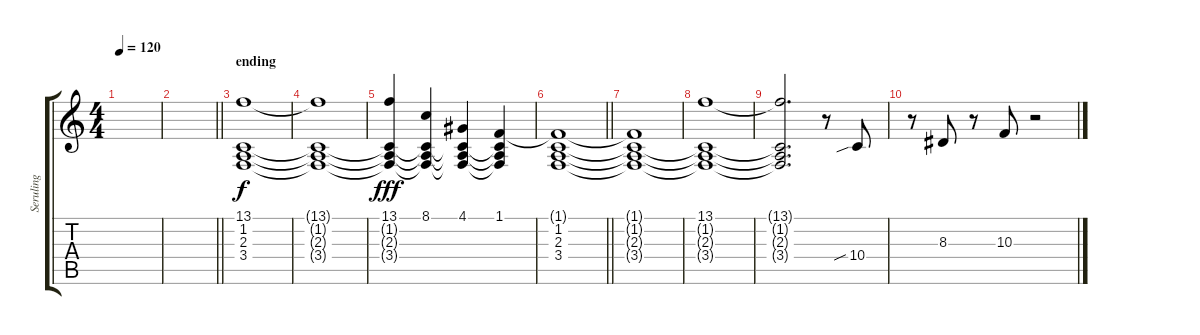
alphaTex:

\track ("Seruling" "Seruling") {instrument lead3calliope}
\staff {score tabs}
\tuning (E4 B3 G3 D3 A2 E2) {hide}
\ts (4 4)
\tempo 120
\clef g2
\ks c
|
\barLineRight lightlight
|
\section ("" "ending")
(13.1 1.2 2.3 3.4).1{dy f} |
(13.1{t} 1.2{t} 2.3{t} 3.4{t}).1 |
(13.1 1.2{t} 2.3{t} 3.4{t}).4{dy fff} (8.1 1.2{t} 2.3{t} 3.4{t}).4 (4.1 1.2{t} 2.3{t} 3.4{t}).4 (1.1 1.2{t} 2.3{t} 3.4{t}).4 |
\barLineRight lightlight
(1.1{t} 1.2 2.3 3.4).1 |
(1.1{t} 1.2{t} 2.3{t} 3.4{t}).1 |
(13.1 1.2{t} 2.3{t} 3.4{t}).1 |
(13.1{t} 1.2{t} 2.3{t} 3.4{t}).2{d} r.8 10.4{sib}.8 |
r.8 8.3.8 r.8 10.3.8 r.2
